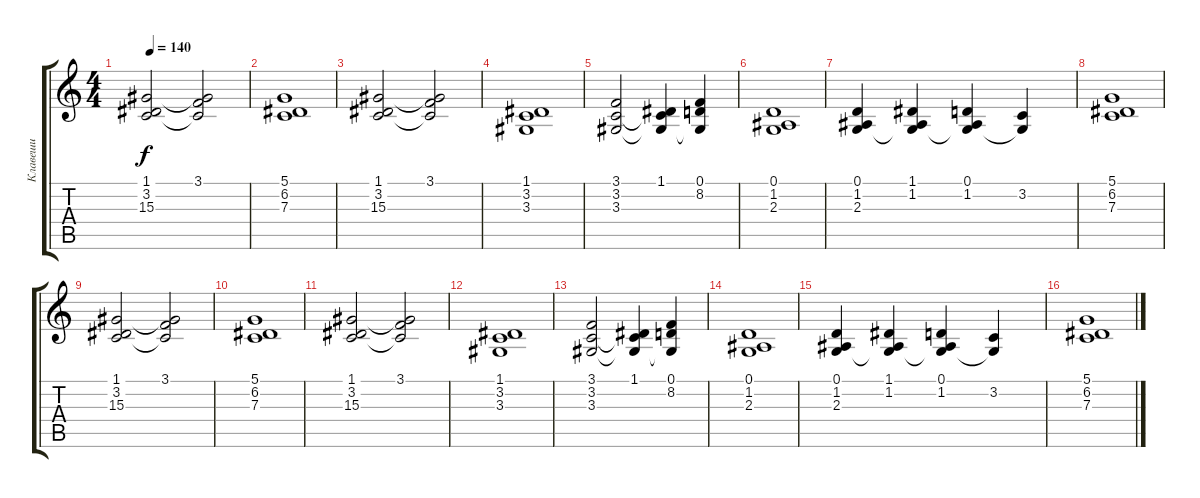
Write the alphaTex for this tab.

\track ("Клавеши" "Клавеши") {instrument choiraahs}
\staff {score tabs}
\tuning (D4 A3 F3 C3 G2 D2) {hide}
\ts (4 4)
\tempo 140
\clef g2
\ks c
(1.1 3.2 15.3).2{dy f} (3.1 3.2{t} 15.3{t}).2 |
(5.1 6.2 7.3).1 |
(1.1 3.2 15.3).2 (3.1 3.2{t} 15.3{t}).2 |
(1.1 3.2 3.3).1 |
(3.1 3.2 3.3).2 (1.1 3.2{t} 3.3{t}).4 (0.1 8.2 3.3{t}).4 |
(0.1 1.2 2.3).1 |
(0.1 1.2 2.3).4 (1.1 1.2 2.3{t}).4 (0.1 1.2 2.3{t}).4 (3.2 2.3{t}).4 |
(5.1 6.2 7.3).1 |
(1.1 3.2 15.3).2 (3.1 3.2{t} 15.3{t}).2 |
(5.1 6.2 7.3).1 |
(1.1 3.2 15.3).2 (3.1 3.2{t} 15.3{t}).2 |
(1.1 3.2 3.3).1 |
(3.1 3.2 3.3).2 (1.1 3.2{t} 3.3{t}).4 (0.1 8.2 3.3{t}).4 |
(0.1 1.2 2.3).1 |
(0.1 1.2 2.3).4 (1.1 1.2 2.3{t}).4 (0.1 1.2 2.3{t}).4 (3.2 2.3{t}).4 |
(5.1 6.2 7.3).1
